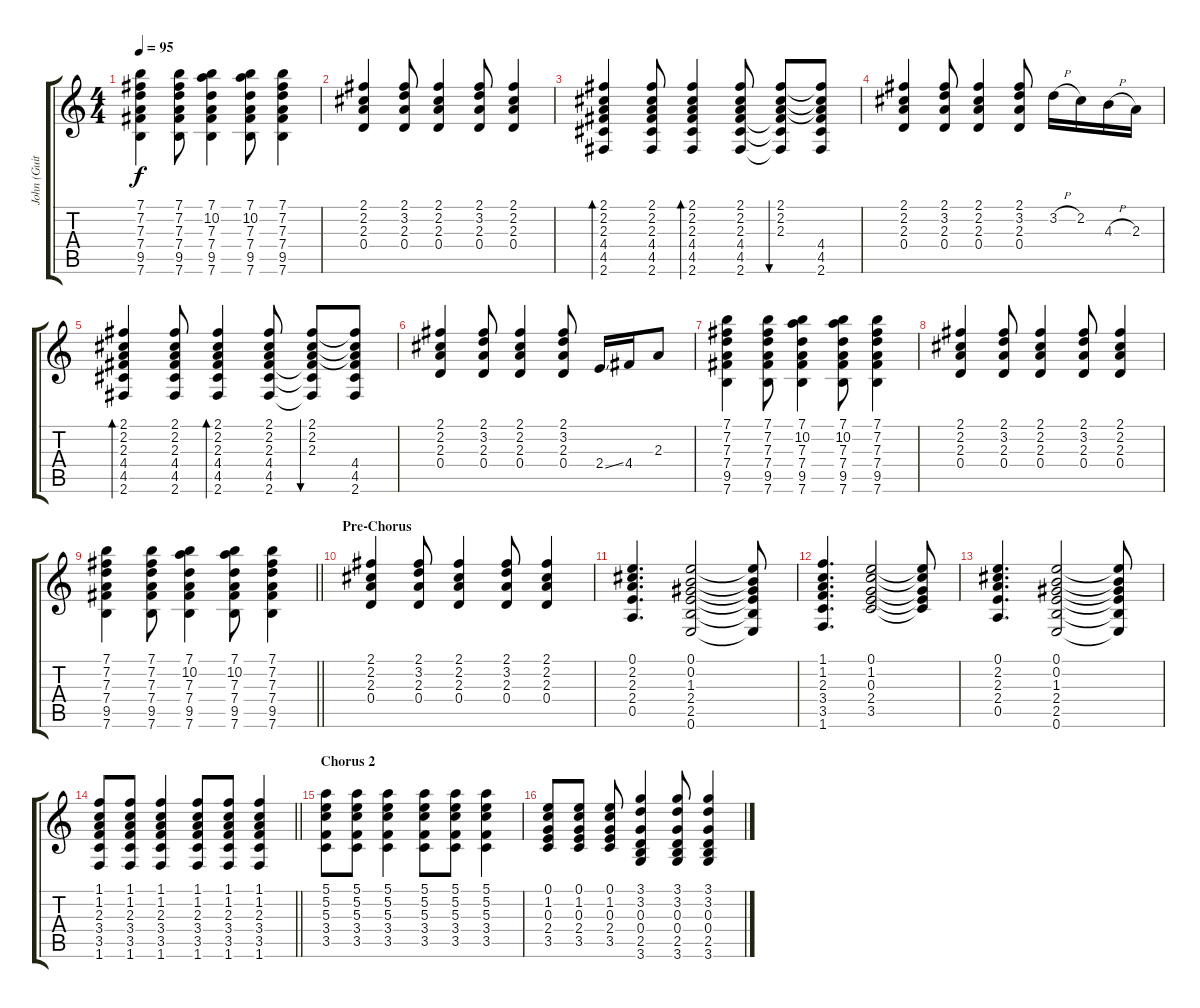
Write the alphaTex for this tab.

\track ("John (Guitar)" "John (Guit") {instrument electricguitarclean}
\staff {score tabs}
\tuning (E4 B3 G3 D3 A2 E2) {hide}
\ts (4 4)
\tempo 95
\clef g2
\ks c
(7.1 7.2 7.3 7.4 9.5 7.6).4{dy f} (7.1 7.2 7.3 7.4 9.5 7.6).8 (7.1 10.2 7.3 7.4 9.5 7.6).4 (7.1 10.2 7.3 7.4 9.5 7.6).8 (7.1 7.2 7.3 7.4 9.5 7.6).4 |
(2.1 2.2 2.3 0.4).4 (2.1 3.2 2.3 0.4).8 (2.1 2.2 2.3 0.4).4 (2.1 3.2 2.3 0.4).8 (2.1 2.2 2.3 0.4).4 |
(2.1 2.2 2.3 4.4 4.5 2.6).4{bd 60} (2.1 2.2 2.3 4.4 4.5 2.6).8 (2.1 2.2 2.3 4.4 4.5 2.6).4{bd 60} (2.1 2.2 2.3 4.4 4.5 2.6).8 (2.1 2.2 2.3 4.4{t} 4.5{t} 2.6{t}).8{bu 120} (2.1{t} 2.2{t} 2.3{t} 4.4 4.5 2.6).8 |
(2.1 2.2 2.3 0.4).4 (2.1 3.2 2.3 0.4).8 (2.1 2.2 2.3 0.4).4 (2.1 3.2 2.3 0.4).8 3.2{h}.16 2.2.16 4.3{h}.16 2.3.16 |
(2.1 2.2 2.3 4.4 4.5 2.6).4{bd 60} (2.1 2.2 2.3 4.4 4.5 2.6).8 (2.1 2.2 2.3 4.4 4.5 2.6).4{bd 60} (2.1 2.2 2.3 4.4 4.5 2.6).8 (2.1 2.2 2.3 4.4{t} 4.5{t} 2.6{t}).8{bu 120} (2.1{t} 2.2{t} 2.3{t} 4.4 4.5 2.6).8 |
(2.1 2.2 2.3 0.4).4 (2.1 3.2 2.3 0.4).8 (2.1 2.2 2.3 0.4).4 (2.1 3.2 2.3 0.4).8 2.4{ss}.16 4.4.16 2.3.8 |
(7.1 7.2 7.3 7.4 9.5 7.6).4 (7.1 7.2 7.3 7.4 9.5 7.6).8 (7.1 10.2 7.3 7.4 9.5 7.6).4 (7.1 10.2 7.3 7.4 9.5 7.6).8 (7.1 7.2 7.3 7.4 9.5 7.6).4 |
(2.1 2.2 2.3 0.4).4 (2.1 3.2 2.3 0.4).8 (2.1 2.2 2.3 0.4).4 (2.1 3.2 2.3 0.4).8 (2.1 2.2 2.3 0.4).4 |
\barLineRight lightlight
(7.1 7.2 7.3 7.4 9.5 7.6).4 (7.1 7.2 7.3 7.4 9.5 7.6).8 (7.1 10.2 7.3 7.4 9.5 7.6).4 (7.1 10.2 7.3 7.4 9.5 7.6).8 (7.1 7.2 7.3 7.4 9.5 7.6).4 |
\section ("" "Pre-Chorus")
(2.1 2.2 2.3 0.4).4 (2.1 3.2 2.3 0.4).8 (2.1 2.2 2.3 0.4).4 (2.1 3.2 2.3 0.4).8 (2.1 2.2 2.3 0.4).4 |
(0.1 2.2 2.3 2.4 0.5).4{d} (0.1 0.2 1.3 2.4 2.5 0.6).2 (0.1{t} 0.2{t} 1.3{t} 2.4{t} 2.5{t} 0.6{t}).8 |
(1.1 1.2 2.3 3.4 3.5 1.6).4{d} (0.1 1.2 0.3 2.4 3.5).2 (0.1{t} 1.2{t} 0.3{t} 2.4{t} 3.5{t}).8 |
(0.1 2.2 2.3 2.4 0.5).4{d} (0.1 0.2 1.3 2.4 2.5 0.6).2 (0.1{t} 0.2{t} 1.3{t} 2.4{t} 2.5{t} 0.6{t}).8 |
\barLineRight lightlight
(1.1 1.2 2.3 3.4 3.5 1.6).8 (1.1 1.2 2.3 3.4 3.5 1.6).8 (1.1 1.2 2.3 3.4 3.5 1.6).4 (1.1 1.2 2.3 3.4 3.5 1.6).8 (1.1 1.2 2.3 3.4 3.5 1.6).8 (1.1 1.2 2.3 3.4 3.5 1.6).4 |
\section ("" "Chorus 2")
(5.1 5.2 5.3 3.4 3.5).8 (5.1 5.2 5.3 3.4 3.5).8 (5.1 5.2 5.3 3.4 3.5).4 (5.1 5.2 5.3 3.4 3.5).8 (5.1 5.2 5.3 3.4 3.5).8 (5.1 5.2 5.3 3.4 3.5).4 |
(0.1 1.2 0.3 2.4 3.5).8 (0.1 1.2 0.3 2.4 3.5).8 (0.1 1.2 0.3 2.4 3.5).8 (3.1 3.2 0.3 0.4 2.5 3.6).4 (3.1 3.2 0.3 0.4 2.5 3.6).8 (3.1 3.2 0.3 0.4 2.5 3.6).4
